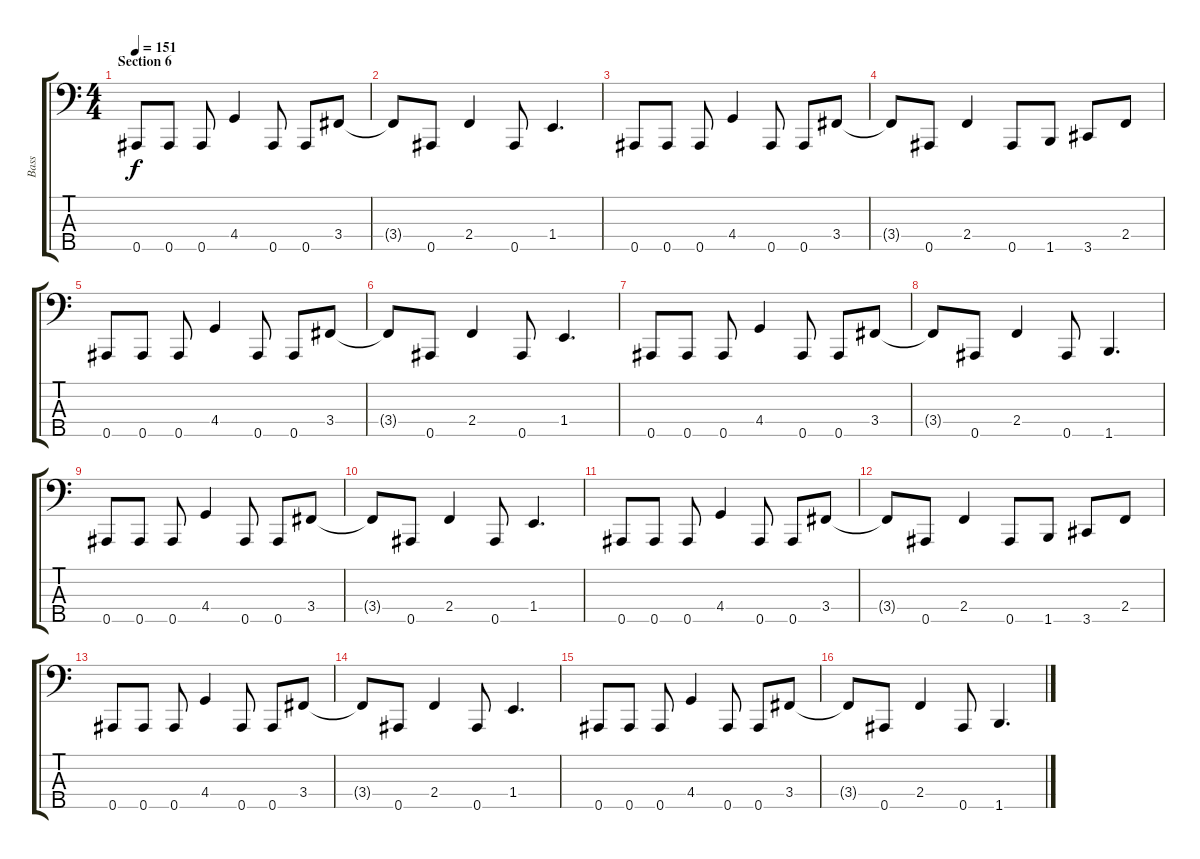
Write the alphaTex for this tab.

\track ("Bass" "Bass") {instrument electricbassfinger}
\staff {score tabs}
\tuning (Gb2 Db2 Ab1 Eb1 Bb0) {hide}
\ts (4 4)
\section ("" "Section 6")
\tempo 151
\clef f4
\ks c
0.5.8{dy f} 0.5.8 0.5.8 4.4.4 0.5.8 0.5.8 3.4.8 |
3.4{t}.8 0.5.8 2.4.4 0.5.8 1.4.4{d} |
0.5.8 0.5.8 0.5.8 4.4.4 0.5.8 0.5.8 3.4.8 |
3.4{t}.8 0.5.8 2.4.4 0.5.8 1.5.8 3.5.8 2.4.8 |
0.5.8 0.5.8 0.5.8 4.4.4 0.5.8 0.5.8 3.4.8 |
3.4{t}.8 0.5.8 2.4.4 0.5.8 1.4.4{d} |
0.5.8 0.5.8 0.5.8 4.4.4 0.5.8 0.5.8 3.4.8 |
3.4{t}.8 0.5.8 2.4.4 0.5.8 1.5.4{d} |
0.5.8 0.5.8 0.5.8 4.4.4 0.5.8 0.5.8 3.4.8 |
3.4{t}.8 0.5.8 2.4.4 0.5.8 1.4.4{d} |
0.5.8 0.5.8 0.5.8 4.4.4 0.5.8 0.5.8 3.4.8 |
3.4{t}.8 0.5.8 2.4.4 0.5.8 1.5.8 3.5.8 2.4.8 |
0.5.8 0.5.8 0.5.8 4.4.4 0.5.8 0.5.8 3.4.8 |
3.4{t}.8 0.5.8 2.4.4 0.5.8 1.4.4{d} |
0.5.8 0.5.8 0.5.8 4.4.4 0.5.8 0.5.8 3.4.8 |
3.4{t}.8 0.5.8 2.4.4 0.5.8 1.5.4{d}
